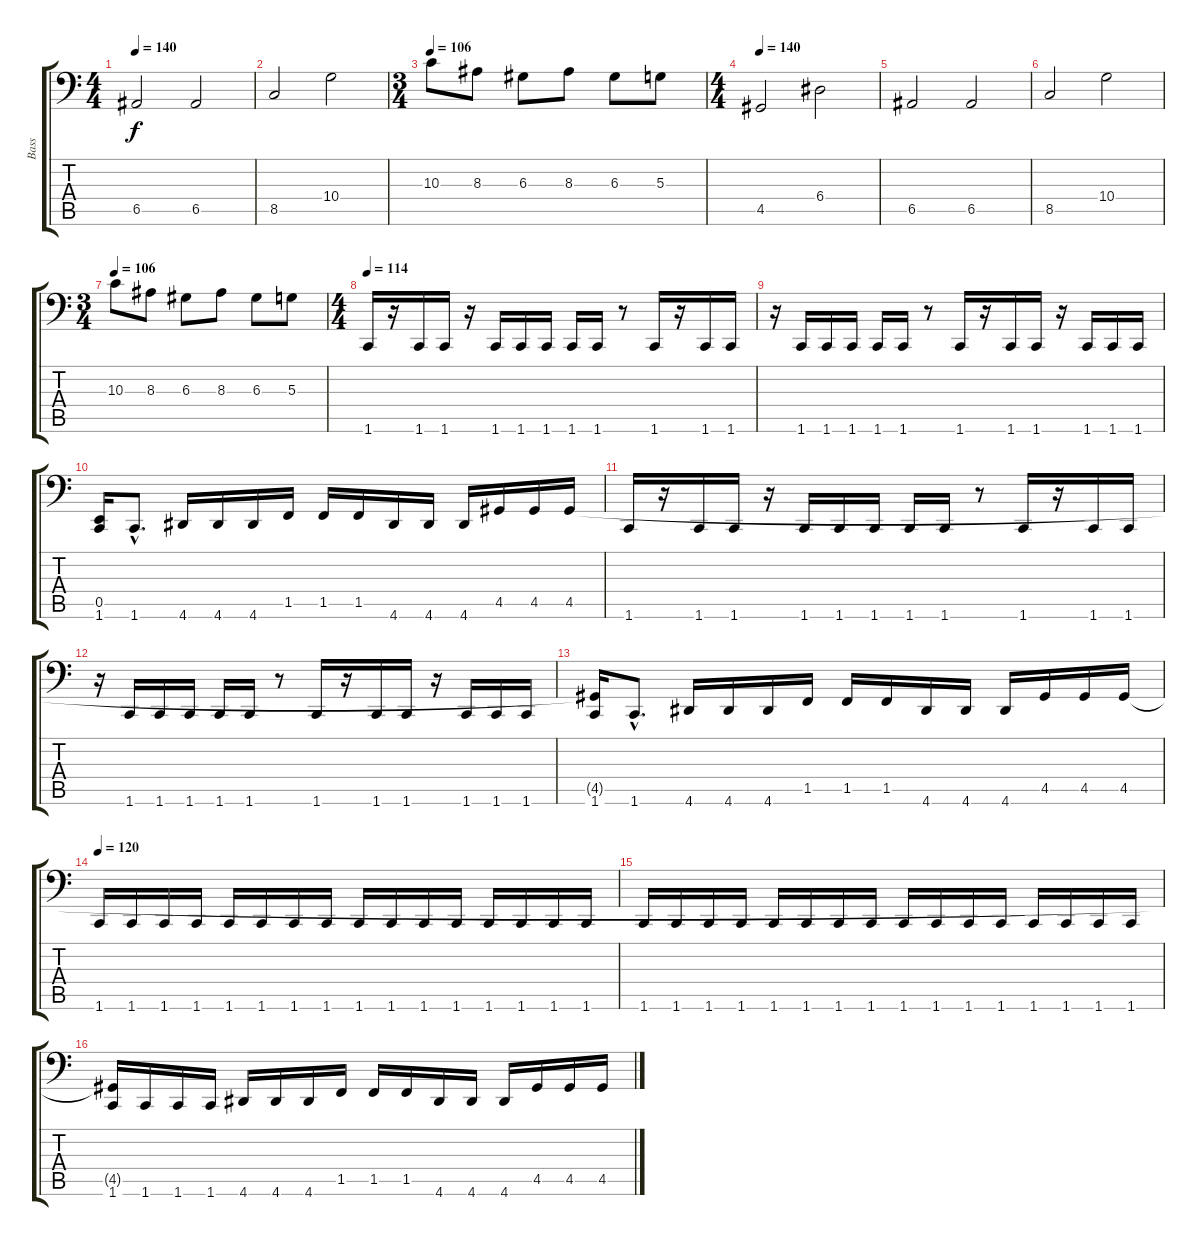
\track ("Bass" "Bass") {instrument electricbassfinger}
\staff {score tabs}
\tuning (C3 G2 D2 A1 E1 B0) {hide}
\ts (4 4)
\tempo 140
\clef f4
\ks c
6.5.2{dy f} 6.5.2 |
8.5.2 10.4.2 |
\ts (3 4)
\tempo 106
10.3.8 8.3.8 6.3.8 8.3.8 6.3.8 5.3.8 |
\ts (4 4)
\tempo 140
4.5.2 6.4.2 |
6.5.2 6.5.2 |
8.5.2 10.4.2 |
\ts (3 4)
\tempo 106
10.3.8 8.3.8 6.3.8 8.3.8 6.3.8 5.3.8 |
\ts (4 4)
\tempo 114
1.6.16 r.16 1.6.16 1.6.16 r.16 1.6.16 1.6.16 1.6.16 1.6.16 1.6.16 r.8 1.6.16 r.16 1.6.16 1.6.16 |
r.16 1.6.16 1.6.16 1.6.16 1.6.16 1.6.16 r.8 1.6.16 r.16 1.6.16 1.6.16 r.16 1.6.16 1.6.16 1.6.16 |
(0.5 1.6).16 1.6{hac}.8{d} 4.6.16 4.6.16 4.6.16 1.5.16 1.5.16 1.5.16 4.6.16 4.6.16 4.6.16 4.5.16 4.5.16 4.5.16 |
1.6.16 r.16 1.6.16 1.6.16 r.16 1.6.16 1.6.16 1.6.16 1.6.16 1.6.16 r.8 1.6.16 r.16 1.6.16 1.6.16 |
r.16 1.6.16 1.6.16 1.6.16 1.6.16 1.6.16 r.8 1.6.16 r.16 1.6.16 1.6.16 r.16 1.6.16 1.6.16 1.6.16 |
(4.5{t} 1.6).16 1.6{hac}.8{d} 4.6.16 4.6.16 4.6.16 1.5.16 1.5.16 1.5.16 4.6.16 4.6.16 4.6.16 4.5.16 4.5.16 4.5.16 |
\tempo 120
1.6.16 1.6.16 1.6.16 1.6.16 1.6.16 1.6.16 1.6.16 1.6.16 1.6.16 1.6.16 1.6.16 1.6.16 1.6.16 1.6.16 1.6.16 1.6.16 |
1.6.16 1.6.16 1.6.16 1.6.16 1.6.16 1.6.16 1.6.16 1.6.16 1.6.16 1.6.16 1.6.16 1.6.16 1.6.16 1.6.16 1.6.16 1.6.16 |
(4.5{t} 1.6).16 1.6.16 1.6.16 1.6.16 4.6.16 4.6.16 4.6.16 1.5.16 1.5.16 1.5.16 4.6.16 4.6.16 4.6.16 4.5.16 4.5.16 4.5.16
